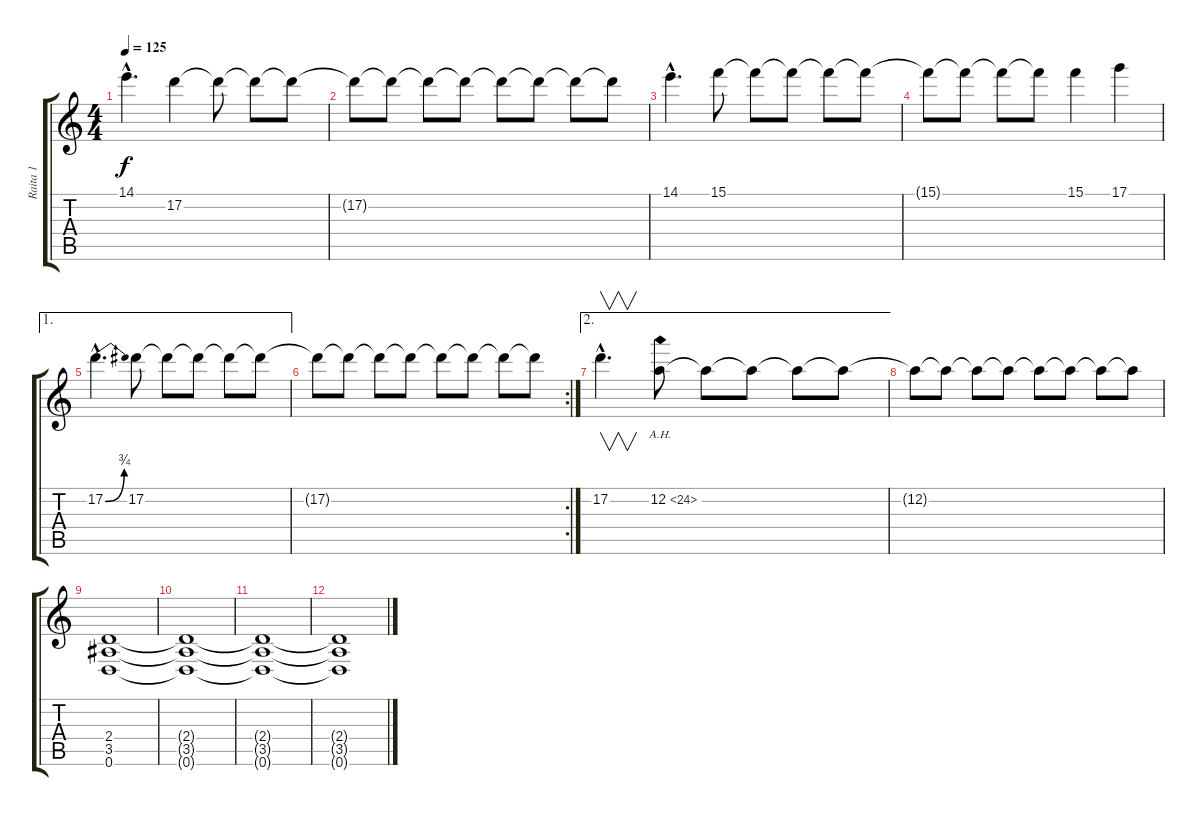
\track ("Raita 1" "Raita 1") {instrument distortionguitar}
\staff {score tabs}
\tuning (D4 A3 F3 C3 G2 D2) {hide}
\ts (4 4)
\tempo 125
\clef g2
\ks c
14.1{hac}.4{d dy f} 17.2.4 17.2{t}.8 17.2{t}.8 17.2{t}.8 |
17.2{t}.8 17.2{t}.8 17.2{t}.8 17.2{t}.8 17.2{t}.8 17.2{t}.8 17.2{t}.8 17.2{t}.8 |
14.1{hac}.4{d} 15.1.8 15.1{t}.8 15.1{t}.8 15.1{t}.8 15.1{t}.8 |
15.1{t}.8 15.1{t}.8 15.1{t}.8 15.1{t}.8 15.1.4 17.1.4 |
\ae 1
17.2{be (bend 0 0 60 3) hac}.4{d} 17.2.8 17.2{t}.8 17.2{t}.8 17.2{t}.8 17.2{t}.8 |
\rc 2
17.2{t}.8 17.2{t}.8 17.2{t}.8 17.2{t}.8 17.2{t}.8 17.2{t}.8 17.2{t}.8 17.2{t}.8 |
\ae 2
17.2{hac}.4{v d} 12.2{ah 12}.8 12.2{t}.8 12.2{t}.8 12.2{t}.8 12.2{t}.8 |
12.2{t}.8 12.2{t}.8 12.2{t}.8 12.2{t}.8 12.2{t}.8 12.2{t}.8 12.2{t}.8 12.2{t}.8 |
(2.4 3.5 0.6).1 |
(2.4{t} 3.5{t} 0.6{t}).1 |
(2.4{t} 3.5{t} 0.6{t}).1 |
(2.4{t} 3.5{t} 0.6{t}).1
